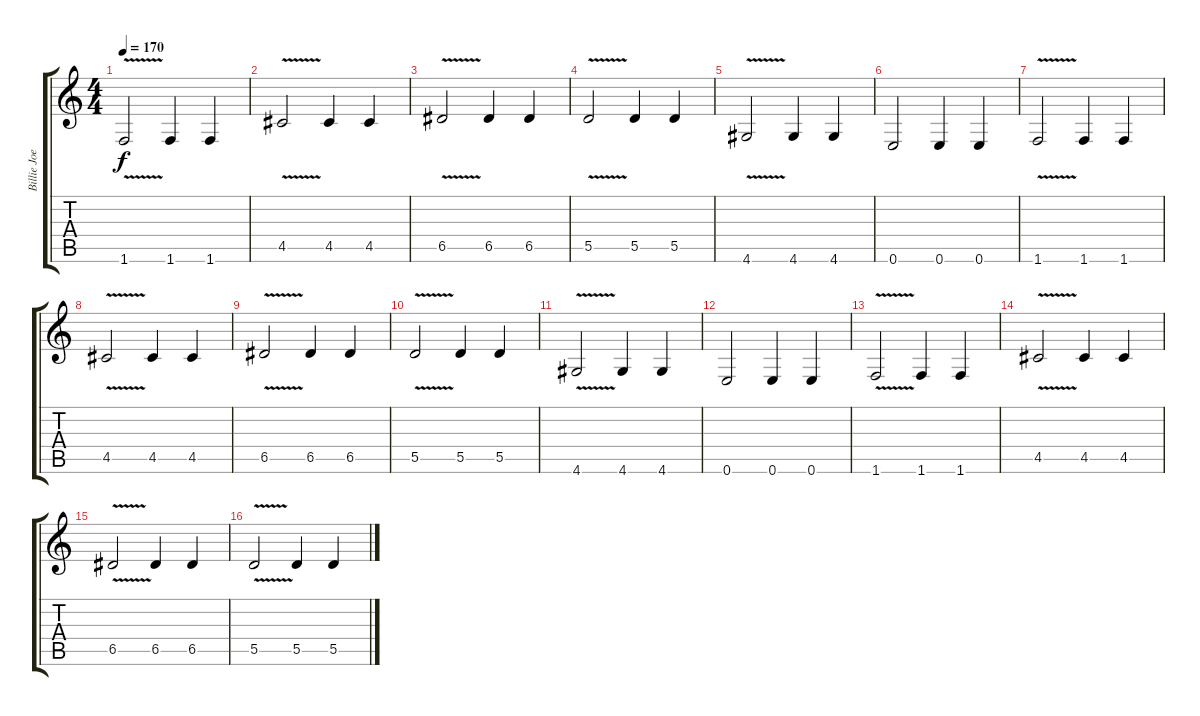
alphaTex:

\track ("Billie Joe" "Billie Joe") {instrument distortionguitar}
\staff {score tabs}
\tuning (E4 B3 G3 D3 A2 E2) {hide}
\ts (4 4)
\tempo 170
\clef g2
\ks c
1.6{v}.2{dy f} 1.6.4 1.6.4 |
4.5{v}.2 4.5.4 4.5.4 |
6.5{v}.2 6.5.4 6.5.4 |
5.5{v}.2 5.5.4 5.5.4 |
4.6{v}.2 4.6.4 4.6.4 |
0.6.2 0.6.4 0.6.4 |
1.6{v}.2 1.6.4 1.6.4 |
4.5{v}.2 4.5.4 4.5.4 |
6.5{v}.2 6.5.4 6.5.4 |
5.5{v}.2 5.5.4 5.5.4 |
4.6{v}.2 4.6.4 4.6.4 |
0.6.2 0.6.4 0.6.4 |
1.6{v}.2 1.6.4 1.6.4 |
4.5{v}.2 4.5.4 4.5.4 |
6.5{v}.2 6.5.4 6.5.4 |
5.5{v}.2 5.5.4 5.5.4
